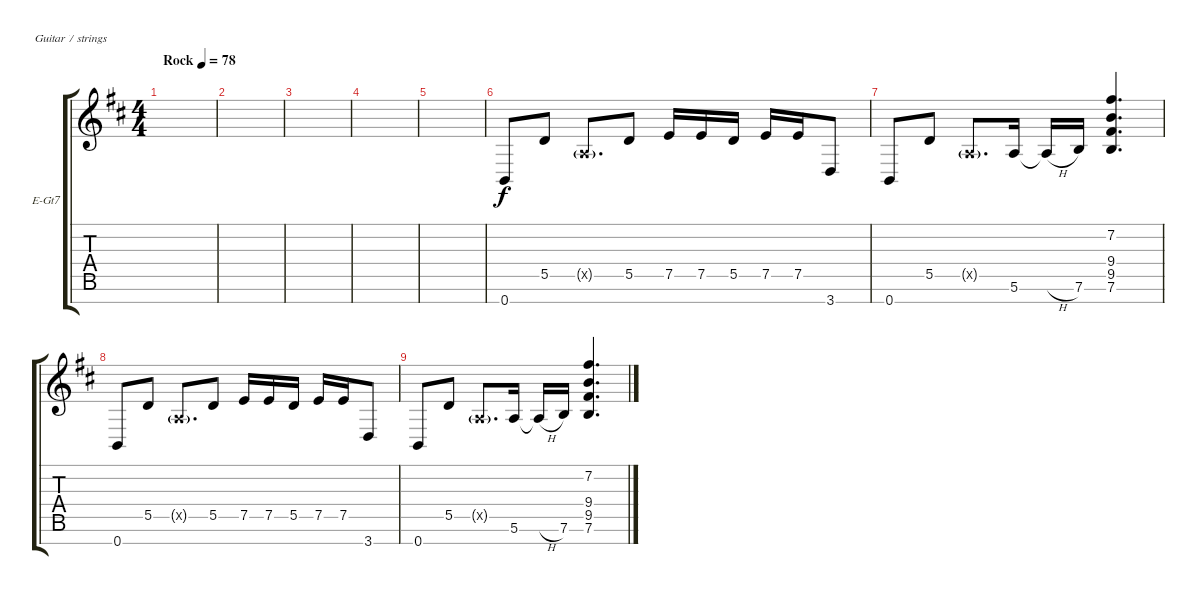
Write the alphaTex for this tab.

\defaultSystemsLayout 4
\bracketExtendMode groupsimilarinstruments
\firstSystemTrackNameOrientation horizontal
\otherSystemsTrackNameOrientation horizontal
\track ("Electric Guitar 7 String" "E-Gt7") {instrument overdrivenguitar}
\staff {score tabs}
\tuning (E4 B3 G3 D3 A2 E2 B1)
\ts (4 4)
\tempo (78 "Rock")
\clef g2
\ks bminor
|
|
|
|
|
0.7.8 5.5.8 0.5{g x}.8{d} 5.5.8 7.5.16 7.5.16 5.5.16 7.5.16 7.5.16 3.7.8 |
0.7.8 5.5.8 0.5{g x}.8{d} 5.6.16 5.6{h t}.16 7.6.16 (7.6 9.5 9.4 7.2).4{d} |
0.7.8 5.5.8 0.5{g x}.8{d} 5.5.8 7.5.16 7.5.16 5.5.16 7.5.16 7.5.16 3.7.8 |
0.7.8 5.5.8 0.5{g x}.8{d} 5.6.16 5.6{h t}.16 7.6.16 (7.6 9.5 9.4 7.2).4{d}
